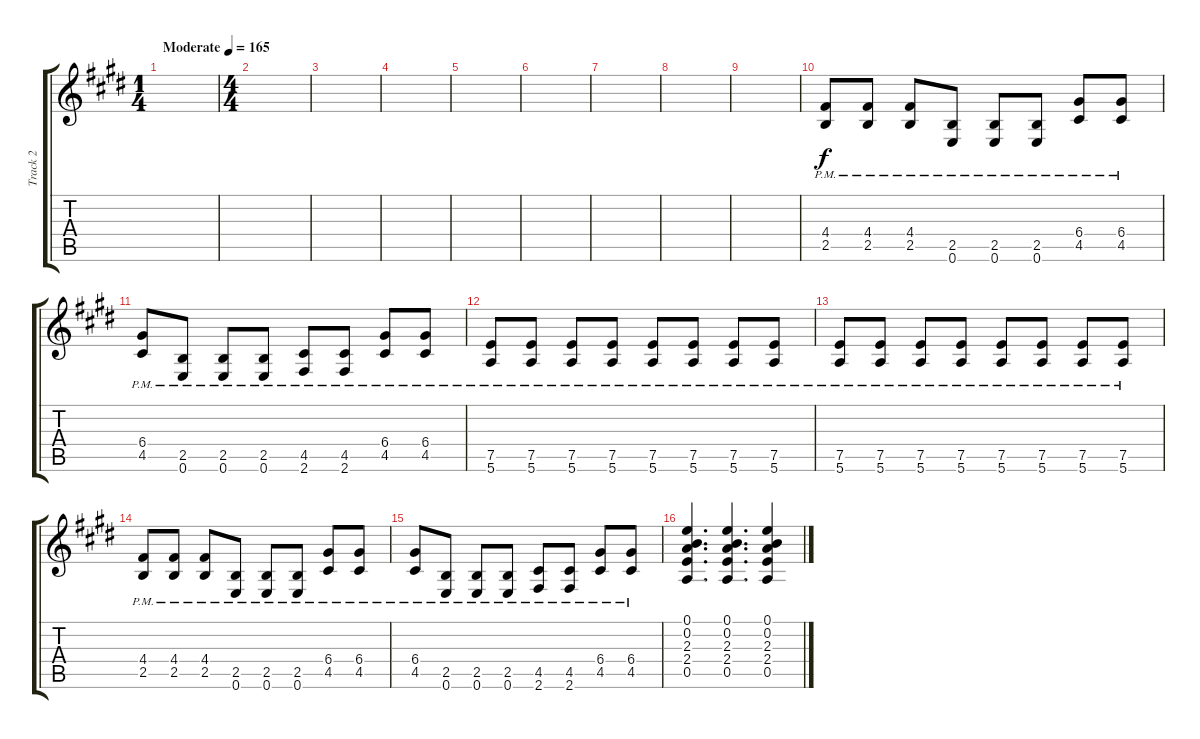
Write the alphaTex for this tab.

\track ("Track 2" "Track 2") {instrument distortionguitar}
\staff {score tabs}
\tuning (E4 B3 G3 D3 A2 E2) {hide}
\ts (1 4)
\tempo (165 "Moderate")
\clef g2
\ks e
|
\ts (4 4)
|
|
|
|
|
|
|
|
(4.4{pm} 2.5{pm}).8 (4.4{pm} 2.5{pm}).8 (4.4{pm} 2.5{pm}).8 (2.5{pm} 0.6{pm}).8 (2.5{pm} 0.6{pm}).8 (2.5{pm} 0.6{pm}).8 (6.4{pm} 4.5{pm}).8 (6.4{pm} 4.5{pm}).8 |
(6.4{pm} 4.5{pm}).8 (2.5{pm} 0.6{pm}).8 (2.5{pm} 0.6{pm}).8 (2.5{pm} 0.6{pm}).8 (4.5{pm} 2.6{pm}).8 (4.5{pm} 2.6{pm}).8 (6.4{pm} 4.5{pm}).8 (6.4{pm} 4.5{pm}).8 |
(7.5{pm} 5.6{pm}).8 (7.5{pm} 5.6{pm}).8 (7.5{pm} 5.6{pm}).8 (7.5{pm} 5.6{pm}).8 (7.5{pm} 5.6{pm}).8 (7.5{pm} 5.6{pm}).8 (7.5{pm} 5.6{pm}).8 (7.5{pm} 5.6{pm}).8 |
(7.5{pm} 5.6{pm}).8 (7.5{pm} 5.6{pm}).8 (7.5{pm} 5.6{pm}).8 (7.5{pm} 5.6{pm}).8 (7.5{pm} 5.6{pm}).8 (7.5{pm} 5.6).8 (7.5{pm} 5.6).8 (7.5{pm} 5.6).8 |
(4.4{pm} 2.5{pm}).8 (4.4{pm} 2.5{pm}).8 (4.4{pm} 2.5{pm}).8 (2.5{pm} 0.6{pm}).8 (2.5{pm} 0.6{pm}).8 (2.5{pm} 0.6{pm}).8 (6.4{pm} 4.5{pm}).8 (6.4{pm} 4.5{pm}).8 |
(6.4{pm} 4.5{pm}).8 (2.5{pm} 0.6{pm}).8 (2.5{pm} 0.6{pm}).8 (2.5{pm} 0.6{pm}).8 (4.5{pm} 2.6{pm}).8 (4.5{pm} 2.6{pm}).8 (6.4{pm} 4.5{pm}).8 (6.4{pm} 4.5{pm}).8 |
(0.1 0.2 2.3 2.4 0.5).4{d} (0.1 0.2 2.3 2.4 0.5).4{d} (0.1 0.2 2.3 2.4 0.5).4
